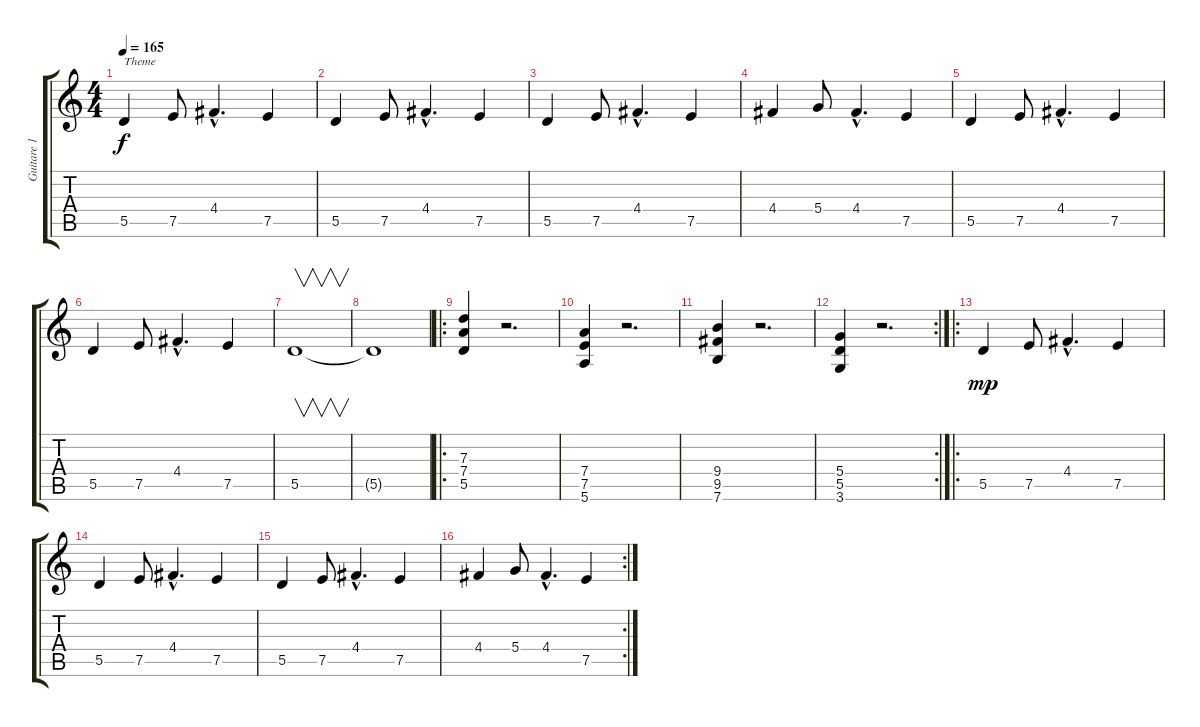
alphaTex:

\track ("Guitare 1" "Guitare 1") {instrument distortionguitar}
\staff {score tabs}
\tuning (E4 B3 G3 D3 A2 E2) {hide}
\ts (4 4)
\tempo 165
\clef g2
\ks c
5.5.4{txt "Theme" dy f} 7.5.8 4.4{hac}.4{d} 7.5.4 |
5.5.4 7.5.8 4.4{hac}.4{d} 7.5.4 |
5.5.4 7.5.8 4.4{hac}.4{d} 7.5.4 |
4.4.4 5.4.8 4.4{hac}.4{d} 7.5.4 |
5.5.4 7.5.8 4.4{hac}.4{d} 7.5.4 |
5.5.4 7.5.8 4.4{hac}.4{d} 7.5.4 |
5.5.1{v} |
5.5{t}.1 |
\ro
(7.3 7.4 5.5).4 r.2{d} |
(7.4 7.5 5.6).4 r.2{d} |
(9.4 9.5 7.6).4 r.2{d} |
\rc 2
(5.4 5.5 3.6).4 r.2{d} |
\ro
5.5.4{dy mp} 7.5.8 4.4{hac}.4{d} 7.5.4 |
5.5.4 7.5.8 4.4{hac}.4{d} 7.5.4 |
5.5.4 7.5.8 4.4{hac}.4{d} 7.5.4 |
\rc 2
4.4.4 5.4.8 4.4{hac}.4{d} 7.5.4
